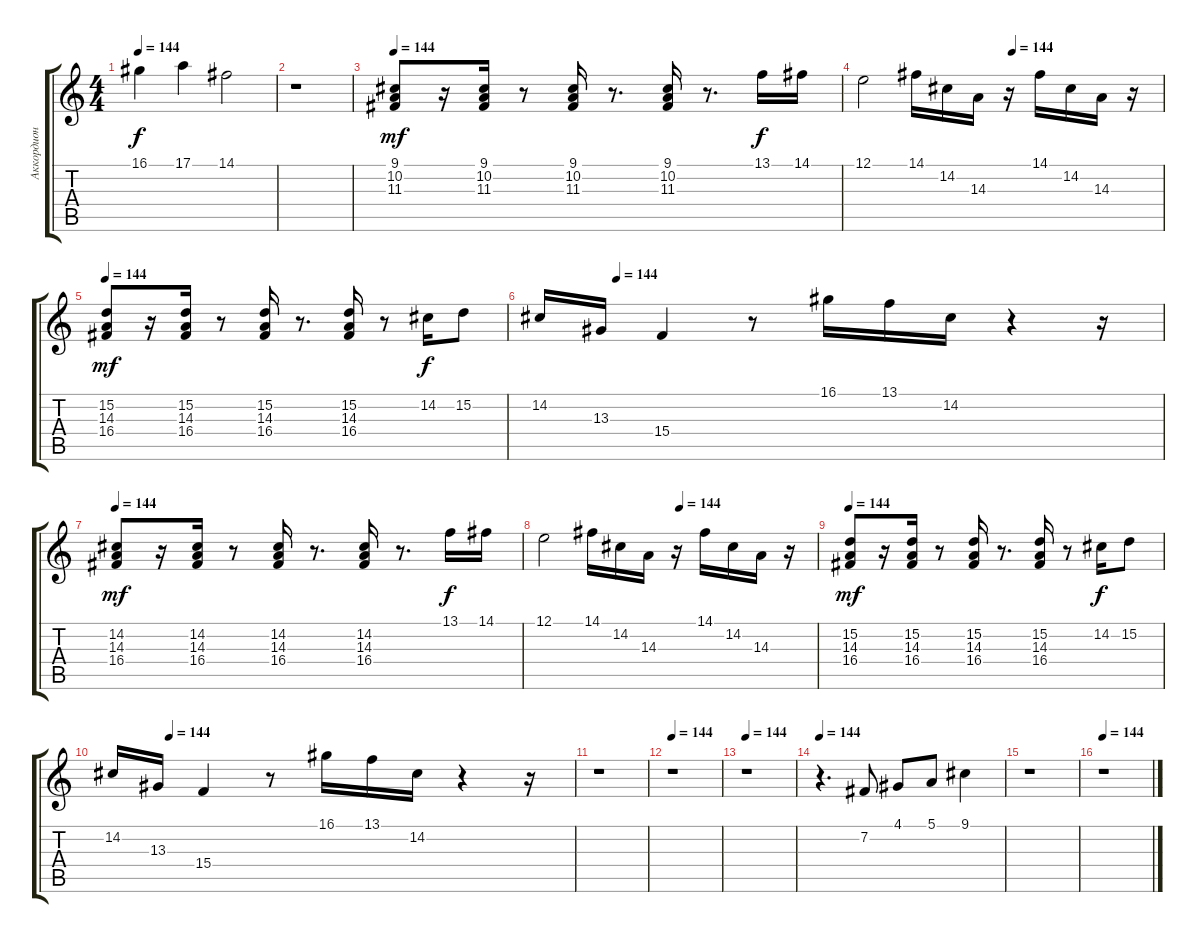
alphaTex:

\track ("Аккордион" "Аккордион") {instrument accordion}
\staff {score tabs}
\tuning (E4 B3 G3 D3 A2 E2) {hide}
\ts (4 4)
\tempo 144
\clef g2
\ks c
16.1.4{dy f} 17.1.4 14.1.2 |
r.1 |
\tempo 144
(9.1 10.2 11.3).8{dy mf} r.16 (9.1 10.2 11.3).16 r.8 (9.1 10.2 11.3).16 r.8{d} (9.1 10.2 11.3).16 r.8{d} 13.1.16{dy f} 14.1.16 |
\tempo (144 0.5)
12.1.2 14.1.16 14.2.16 14.3.16 r.16 14.1.16 14.2.16 14.3.16 r.16 |
\tempo 144
(15.2 14.3 16.4).8{dy mf} r.16 (15.2 14.3 16.4).16 r.8 (15.2 14.3 16.4).16 r.8{d} (15.2 14.3 16.4).16 r.8 14.2.16{dy f} 15.2.8 |
\tempo (144 0.125)
14.2.16 13.3.16 15.4.4 r.8 16.1.16 13.1.16 14.2.16 r.4 r.16 |
\tempo 144
(14.2 14.3 16.4).8{dy mf} r.16 (14.2 14.3 16.4).16 r.8 (14.2 14.3 16.4).16 r.8{d} (14.2 14.3 16.4).16 r.8{d} 13.1.16{dy f} 14.1.16 |
\tempo (144 0.5)
12.1.2 14.1.16 14.2.16 14.3.16 r.16 14.1.16 14.2.16 14.3.16 r.16 |
\tempo 144
(15.2 14.3 16.4).8{dy mf} r.16 (15.2 14.3 16.4).16 r.8 (15.2 14.3 16.4).16 r.8{d} (15.2 14.3 16.4).16 r.8 14.2.16{dy f} 15.2.8 |
\tempo (144 0.125)
14.2.16 13.3.16 15.4.4 r.8 16.1.16 13.1.16 14.2.16 r.4 r.16 |
r.1 |
\tempo 144
r.1 |
\tempo 144
r.1 |
\tempo 144
r.4{d} 7.2.8 4.1.8 5.1.8 9.1.4 |
r.1 |
\tempo 144
r.1
